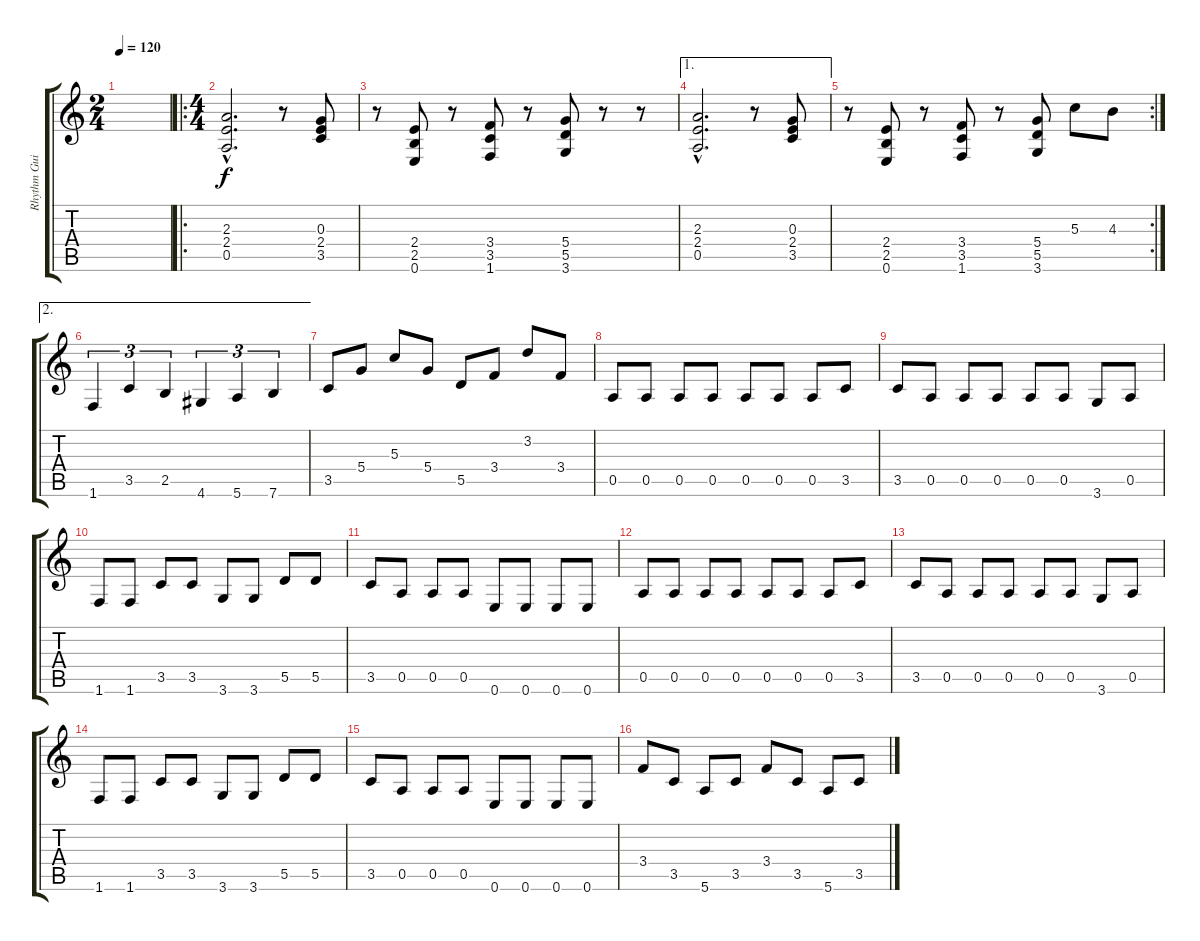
\track ("Rhythm Guitar" "Rhythm Gui") {instrument distortionguitar}
\staff {score tabs}
\tuning (E4 B3 G3 D3 A2 E2) {hide}
\ts (2 4)
\tempo 120
\clef g2
\ks c
|
\ro
\ts (4 4)
(2.3{hac} 2.4{hac} 0.5{hac}).2{d} r.8 (0.3 2.4 3.5).8 |
r.8 (2.4 2.5 0.6).8 r.8 (3.4 3.5 1.6).8 r.8 (5.4 5.5 3.6).8 r.8 r.8 |
\ae 1
(2.3{hac} 2.4{hac} 0.5{hac}).2{d} r.8 (0.3 2.4 3.5).8 |
\rc 2
r.8 (2.4 2.5 0.6).8 r.8 (3.4 3.5 1.6).8 r.8 (5.4 5.5 3.6).8 5.3.8 4.3.8 |
\ae 2
1.6.4{tu (3 2)} 3.5.4{tu (3 2)} 2.5.4{tu (3 2)} 4.6.4{tu (3 2)} 5.6.4{tu (3 2)} 7.6.4{tu (3 2)} |
3.5.8 5.4.8 5.3.8 5.4.8 5.5.8 3.4.8 3.2.8 3.4.8 |
0.5.8 0.5.8 0.5.8 0.5.8 0.5.8 0.5.8 0.5.8 3.5.8 |
3.5.8 0.5.8 0.5.8 0.5.8 0.5.8 0.5.8 3.6.8 0.5.8 |
1.6.8 1.6.8 3.5.8 3.5.8 3.6.8 3.6.8 5.5.8 5.5.8 |
3.5.8 0.5.8 0.5.8 0.5.8 0.6.8 0.6.8 0.6.8 0.6.8 |
0.5.8 0.5.8 0.5.8 0.5.8 0.5.8 0.5.8 0.5.8 3.5.8 |
3.5.8 0.5.8 0.5.8 0.5.8 0.5.8 0.5.8 3.6.8 0.5.8 |
1.6.8 1.6.8 3.5.8 3.5.8 3.6.8 3.6.8 5.5.8 5.5.8 |
3.5.8 0.5.8 0.5.8 0.5.8 0.6.8 0.6.8 0.6.8 0.6.8 |
3.4.8 3.5.8 5.6.8 3.5.8 3.4.8 3.5.8 5.6.8 3.5.8
